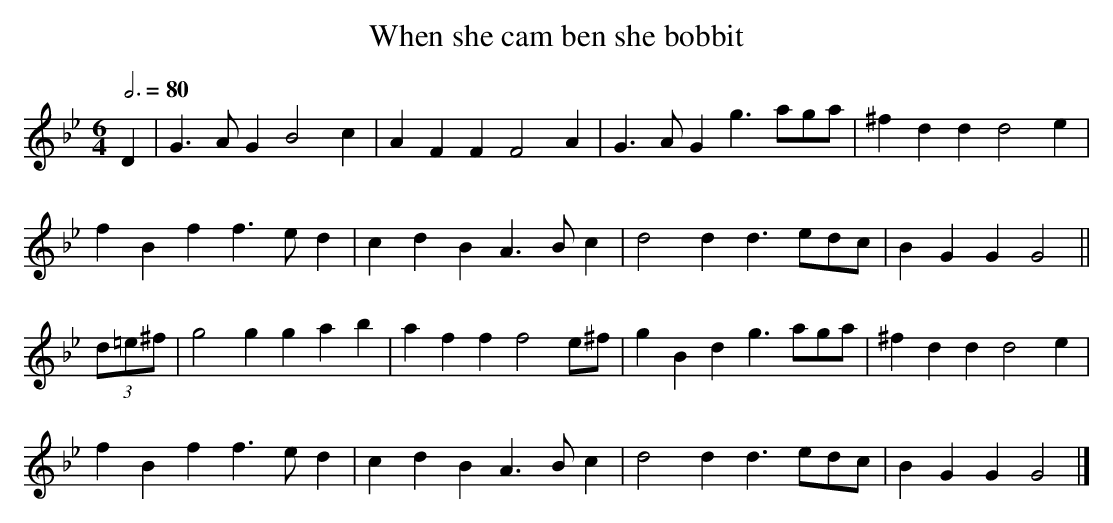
X:1
T:When she cam ben she bobbit
M:6/4
L:1/4
Q:3/4=80
K:Gmin
  D       |G>AG B2c|AFF F2A    |G>AG g>ag/a/|^fdd d2e|
           fBf f>ed|cdB A>Bc   |d2d  d>ed/c/| BGG G2||
(3d/=e/^f/|g2g  gab|aff f2e/^f/|gBd  g>ag/a/|^fdd d2e|
           fBf f>ed|cdB A>Bc   |d2d  d>ed/c/| BGG G2|]
